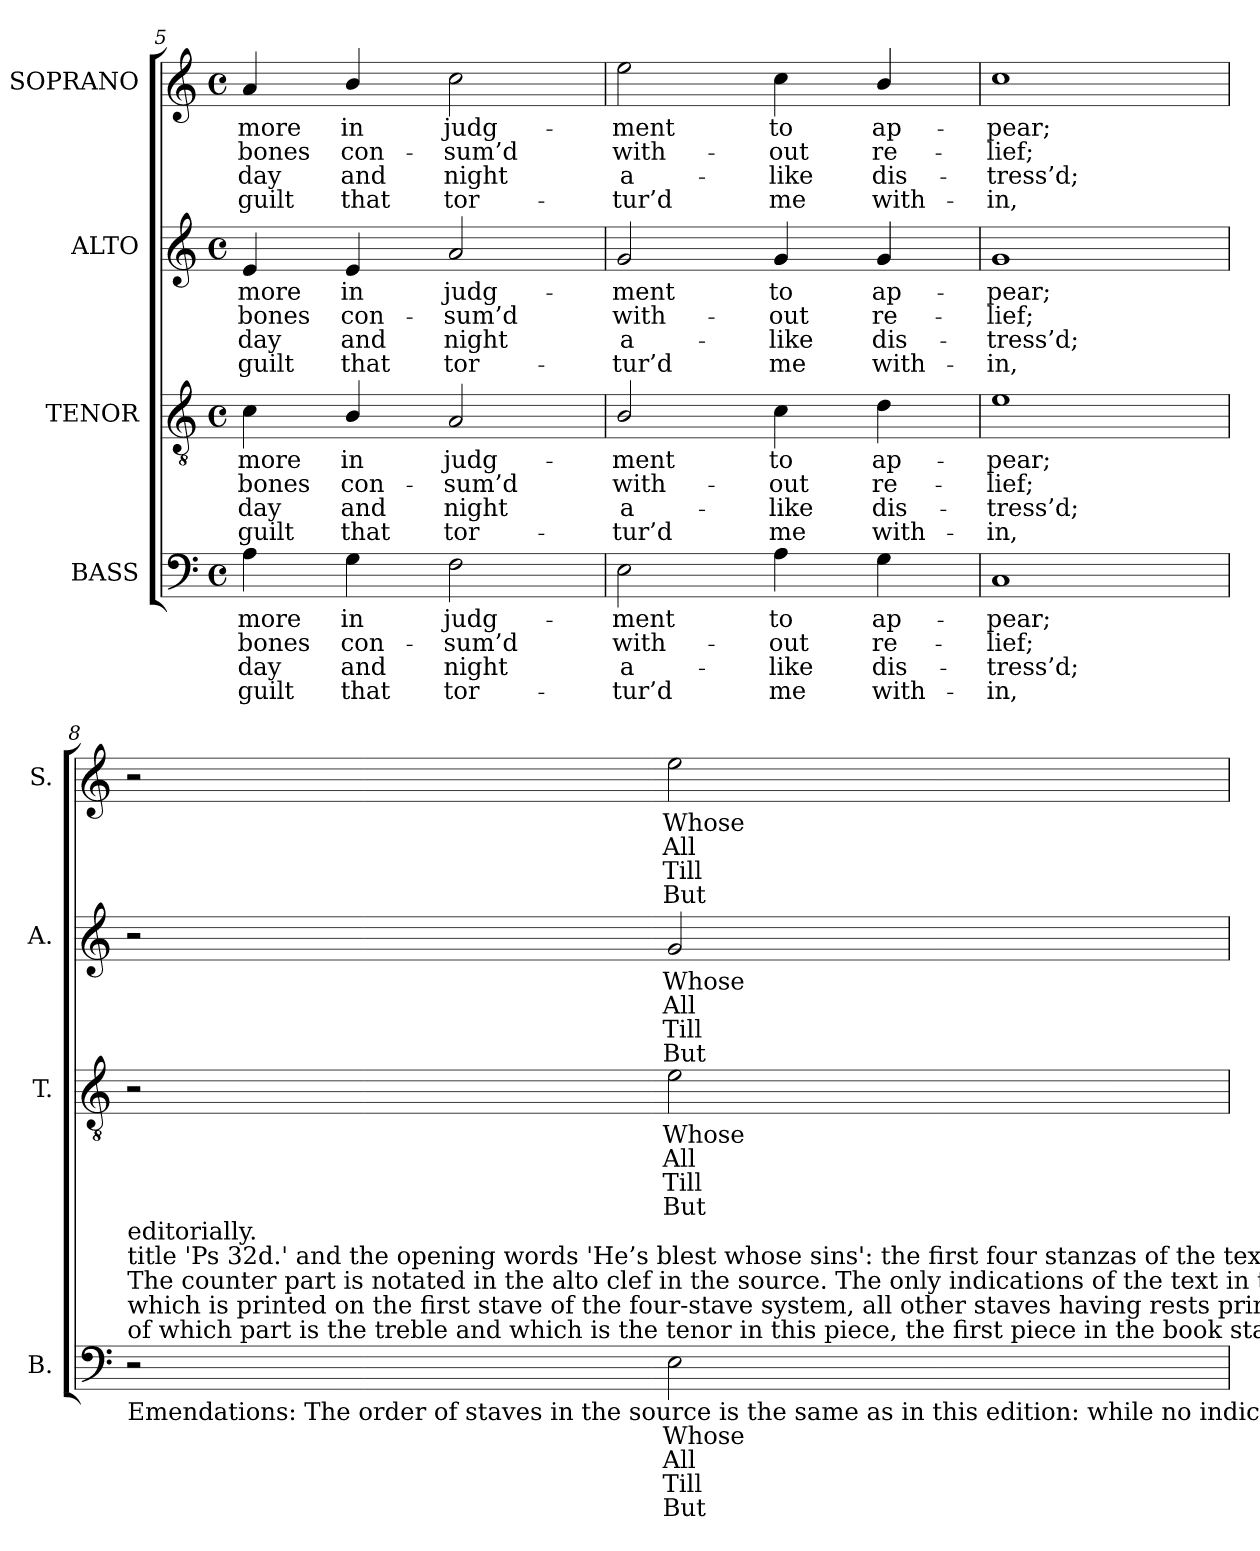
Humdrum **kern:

**kern	**text	**text	**text	**text	**kern	**text	**text	**text	**text	**kern	**text	**text	**text	**text	**kern	**text	**text	**text	**text
*part4	*part4	*part4	*part4	*part4	*part3	*part3	*part3	*part3	*part3	*part2	*part2	*part2	*part2	*part2	*part1	*part1	*part1	*part1	*part1
*staff4	*staff4	*staff4	*staff4	*staff4	*staff3	*staff3	*staff3	*staff3	*staff3	*staff2	*staff2	*staff2	*staff2	*staff2	*staff1	*staff1	*staff1	*staff1	*staff1
*I"BASS	*	*	*	*	*I"TENOR	*	*	*	*	*I"ALTO	*	*	*	*	*I"SOPRANO	*	*	*	*
*I'B.	*	*	*	*	*I'T.	*	*	*	*	*I'A.	*	*	*	*	*I'S.	*	*	*	*
*clefF4	*	*	*	*	*clefGv2	*	*	*	*	*clefG2	*	*	*	*	*clefG2	*	*	*	*
*	*	*	*	*	*ITrd7c12	*	*	*	*	*	*	*	*	*	*	*	*	*	*
*k[]	*	*	*	*	*k[]	*	*	*	*	*k[]	*	*	*	*	*k[]	*	*	*	*
*a:	*	*	*	*	*a:	*	*	*	*	*a:	*	*	*	*	*a:	*	*	*	*
*M4/4	*	*	*	*	*M4/4	*	*	*	*	*M4/4	*	*	*	*	*M4/4	*	*	*	*
*met(c)	*	*	*	*	*met(c)	*	*	*	*	*met(c)	*	*	*	*	*met(c)	*	*	*	*
=5	=5	=5	=5	=5	=5	=5	=5	=5	=5	=5	=5	=5	=5	=5	=5	=5	=5	=5	=5
!	!LO:LY:b:color=#000000	!LO:LY:b:color=#000000	!LO:LY:b:color=#000000	!LO:LY:b:color=#000000	!	!	!	!	!	!	!	!	!	!	!	!	!	!	!
!	!	!	!	!	!	!LO:LY:b:color=#000000	!LO:LY:b:color=#000000	!LO:LY:b:color=#000000	!LO:LY:b:color=#000000	!	!	!	!	!	!	!	!	!	!
!	!	!	!	!	!	!	!	!	!	!	!LO:LY:b:color=#000000	!LO:LY:b:color=#000000	!LO:LY:b:color=#000000	!LO:LY:b:color=#000000	!	!	!	!	!
!	!	!	!	!	!	!	!	!	!	!	!	!	!	!	!	!LO:LY:b:color=#000000	!LO:LY:b:color=#000000	!LO:LY:b:color=#000000	!LO:LY:b:color=#000000
4Ai\	more	bones	day	guilt	4Ci\	more	bones	day	guilt	4ei/	more	bones	day	guilt	4ai/	more	bones	day	guilt
!	!LO:LY:b:color=#000000	!LO:LY:b:color=#000000	!LO:LY:b:color=#000000	!LO:LY:b:color=#000000	!	!	!	!	!	!	!	!	!	!	!	!	!	!	!
!	!	!	!	!	!	!LO:LY:b:color=#000000	!LO:LY:b:color=#000000	!LO:LY:b:color=#000000	!LO:LY:b:color=#000000	!	!	!	!	!	!	!	!	!	!
!	!	!	!	!	!	!	!	!	!	!	!LO:LY:b:color=#000000	!LO:LY:b:color=#000000	!LO:LY:b:color=#000000	!LO:LY:b:color=#000000	!	!	!	!	!
!	!	!	!	!	!	!	!	!	!	!	!	!	!	!	!	!LO:LY:b:color=#000000	!LO:LY:b:color=#000000	!LO:LY:b:color=#000000	!LO:LY:b:color=#000000
4Gi\	in	con-	and	that	4BBi/	in	con-	and	that	4ei/	in	con-	and	that	4bi/	in	con-	and	that
!	!LO:LY:b:color=#000000	!LO:LY:b:color=#000000	!LO:LY:b:color=#000000	!LO:LY:b:color=#000000	!	!	!	!	!	!	!	!	!	!	!	!	!	!	!
!	!	!	!	!	!	!LO:LY:b:color=#000000	!LO:LY:b:color=#000000	!LO:LY:b:color=#000000	!LO:LY:b:color=#000000	!	!	!	!	!	!	!	!	!	!
!	!	!	!	!	!	!	!	!	!	!	!LO:LY:b:color=#000000	!LO:LY:b:color=#000000	!LO:LY:b:color=#000000	!LO:LY:b:color=#000000	!	!	!	!	!
!	!	!	!	!	!	!	!	!	!	!	!	!	!	!	!	!LO:LY:b:color=#000000	!LO:LY:b:color=#000000	!LO:LY:b:color=#000000	!LO:LY:b:color=#000000
2Fi\	judg-	-sum’d	night	tor-	2AAi/	judg-	-sum’d	night	tor-	2ai/	judg-	-sum’d	night	tor-	2cci\	judg-	-sum’d	night	tor-
=6	=6	=6	=6	=6	=6	=6	=6	=6	=6	=6	=6	=6	=6	=6	=6	=6	=6	=6	=6
!	!LO:LY:b:color=#000000	!LO:LY:b:color=#000000	!LO:LY:b:color=#000000	!LO:LY:b:color=#000000	!	!	!	!	!	!	!	!	!	!	!	!	!	!	!
!	!	!	!	!	!	!LO:LY:b:color=#000000	!LO:LY:b:color=#000000	!LO:LY:b:color=#000000	!LO:LY:b:color=#000000	!	!	!	!	!	!	!	!	!	!
!	!	!	!	!	!	!	!	!	!	!	!LO:LY:b:color=#000000	!LO:LY:b:color=#000000	!LO:LY:b:color=#000000	!LO:LY:b:color=#000000	!	!	!	!	!
!	!	!	!	!	!	!	!	!	!	!	!	!	!	!	!	!LO:LY:b:color=#000000	!LO:LY:b:color=#000000	!LO:LY:b:color=#000000	!LO:LY:b:color=#000000
2Ei\	-ment	with-	-a-	-tur’d	2BBi/	-ment	with-	-a-	-tur’d	2gi/	-ment	with-	-a-	-tur’d	2eei\	-ment	with-	-a-	-tur’d
!	!LO:LY:b:color=#000000	!LO:LY:b:color=#000000	!LO:LY:b:color=#000000	!LO:LY:b:color=#000000	!	!	!	!	!	!	!	!	!	!	!	!	!	!	!
!	!	!	!	!	!	!LO:LY:b:color=#000000	!LO:LY:b:color=#000000	!LO:LY:b:color=#000000	!LO:LY:b:color=#000000	!	!	!	!	!	!	!	!	!	!
!	!	!	!	!	!	!	!	!	!	!	!LO:LY:b:color=#000000	!LO:LY:b:color=#000000	!LO:LY:b:color=#000000	!LO:LY:b:color=#000000	!	!	!	!	!
!	!	!	!	!	!	!	!	!	!	!	!	!	!	!	!	!LO:LY:b:color=#000000	!LO:LY:b:color=#000000	!LO:LY:b:color=#000000	!LO:LY:b:color=#000000
4Ai\	to	-out	like	me	4Ci\	to	-out	like	me	4gi/	to	-out	like	me	4cci\	to	-out	like	me
!	!LO:LY:b:color=#000000	!LO:LY:b:color=#000000	!LO:LY:b:color=#000000	!LO:LY:b:color=#000000	!	!	!	!	!	!	!	!	!	!	!	!	!	!	!
!	!	!	!	!	!	!LO:LY:b:color=#000000	!LO:LY:b:color=#000000	!LO:LY:b:color=#000000	!LO:LY:b:color=#000000	!	!	!	!	!	!	!	!	!	!
!	!	!	!	!	!	!	!	!	!	!	!LO:LY:b:color=#000000	!LO:LY:b:color=#000000	!LO:LY:b:color=#000000	!LO:LY:b:color=#000000	!	!	!	!	!
!	!	!	!	!	!	!	!	!	!	!	!	!	!	!	!	!LO:LY:b:color=#000000	!LO:LY:b:color=#000000	!LO:LY:b:color=#000000	!LO:LY:b:color=#000000
4Gi\	ap-	re-	dis-	-with-	4Di\	ap-	re-	dis-	-with-	4gi/	ap-	re-	dis-	-with-	4bi/	ap-	re-	dis-	-with-
=7	=7	=7	=7	=7	=7	=7	=7	=7	=7	=7	=7	=7	=7	=7	=7	=7	=7	=7	=7
!	!LO:LY:b:color=#000000	!LO:LY:b:color=#000000	!LO:LY:b:color=#000000	!LO:LY:b:color=#000000	!	!	!	!	!	!	!	!	!	!	!	!	!	!	!
!	!	!	!	!	!	!LO:LY:b:color=#000000	!LO:LY:b:color=#000000	!LO:LY:b:color=#000000	!LO:LY:b:color=#000000	!	!	!	!	!	!	!	!	!	!
!	!	!	!	!	!	!	!	!	!	!	!LO:LY:b:color=#000000	!LO:LY:b:color=#000000	!LO:LY:b:color=#000000	!LO:LY:b:color=#000000	!	!	!	!	!
!	!	!	!	!	!	!	!	!	!	!	!	!	!	!	!	!LO:LY:b:color=#000000	!LO:LY:b:color=#000000	!LO:LY:b:color=#000000	!LO:LY:b:color=#000000
1Ci	-pear;	-lief;	-tress’d;	in,	1Ei	-pear;	-lief;	-tress’d;	in,	1gi	-pear;	-lief;	-tress’d;	in,	1cci	-pear;	-lief;	-tress’d;	in,
!!LO:LB:g=z
=8	=8	=8	=8	=8	=8	=8	=8	=8	=8	=8	=8	=8	=8	=8	=8	=8	=8	=8	=8
!LO:TX:b:t=Emendations&colon; The order of staves in the source is the same as in this edition&colon; while no indication is given in the source	!	!	!	!	!	!	!	!	!	!	!	!	!	!	!	!	!	!	!
!LO:TX:t=of which part is the treble and which is the tenor in this piece, the first piece in the book starts with a 'Treble solo',	!	!	!	!	!	!	!	!	!	!	!	!	!	!	!	!	!	!	!
!LO:TX:t=which is printed on the first stave of the four-stave system, all other staves having rests printed.	!	!	!	!	!	!	!	!	!	!	!	!	!	!	!	!	!	!	!
!LO:TX:t=The counter part is notated in the alto clef in the source. The only indications of the text in the source are the tune	!	!	!	!	!	!	!	!	!	!	!	!	!	!	!	!	!	!	!
!LO:TX:t=title 'Ps 32d.' and the opening words 'He’s blest whose sins'&colon; the first four stanzas of the text have been underlaid	!	!	!	!	!	!	!	!	!	!	!	!	!	!	!	!	!	!	!
!LO:TX:t=editorially.	!	!	!	!	!	!	!	!	!	!	!	!	!	!	!	!	!	!	!
2r	.	.	.	.	2r	.	.	.	.	2r	.	.	.	.	2r	.	.	.	.
!	!LO:LY:b:color=#000000	!LO:LY:b:color=#000000	!LO:LY:b:color=#000000	!LO:LY:b:color=#000000	!	!	!	!	!	!	!	!	!	!	!	!	!	!	!
!	!	!	!	!	!	!LO:LY:b:color=#000000	!LO:LY:b:color=#000000	!LO:LY:b:color=#000000	!LO:LY:b:color=#000000	!	!	!	!	!	!	!	!	!	!
!	!	!	!	!	!	!	!	!	!	!	!LO:LY:b:color=#000000	!LO:LY:b:color=#000000	!LO:LY:b:color=#000000	!LO:LY:b:color=#000000	!	!	!	!	!
!	!	!	!	!	!	!	!	!	!	!	!	!	!	!	!	!LO:LY:b:color=#000000	!LO:LY:b:color=#000000	!LO:LY:b:color=#000000	!LO:LY:b:color=#000000
2Ei\	Whose	All	Till	But	2Ei\	Whose	All	Till	But	2gi/	Whose	All	Till	But	2eei\	Whose	All	Till	But
=	=	=	=	=	=	=	=	=	=	=	=	=	=	=	=	=	=	=	=
*-	*-	*-	*-	*-	*-	*-	*-	*-	*-	*-	*-	*-	*-	*-	*-	*-	*-	*-	*-
